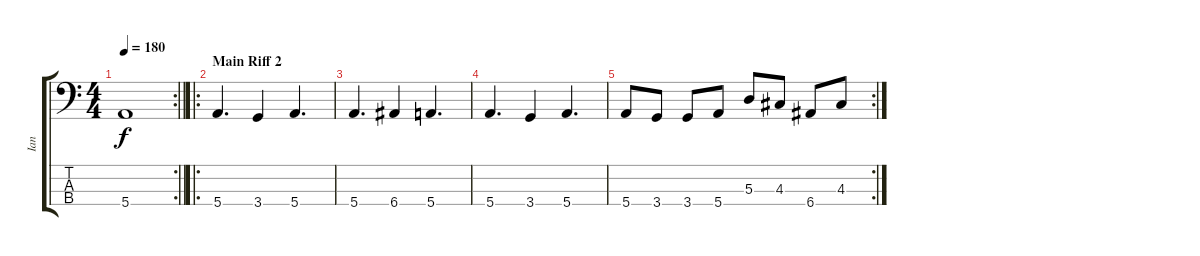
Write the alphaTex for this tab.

\track ("Ian " "Ian ") {instrument electricbassfinger}
\staff {score tabs}
\tuning (G2 D2 A1 E1) {hide}
\rc 2
\ts (4 4)
\tempo 180
\clef f4
\barLineRight lightlight
\ks c
5.4.1{dy f} |
\ro
\section ("" "Main Riff 2")
5.4.4{d} 3.4.4 5.4.4{d} |
5.4.4{d} 6.4.4 5.4.4{d} |
5.4.4{d} 3.4.4 5.4.4{d} |
\rc 2
5.4.8 3.4.8 3.4.8 5.4.8 5.3.8 4.3.8 6.4.8 4.3.8
